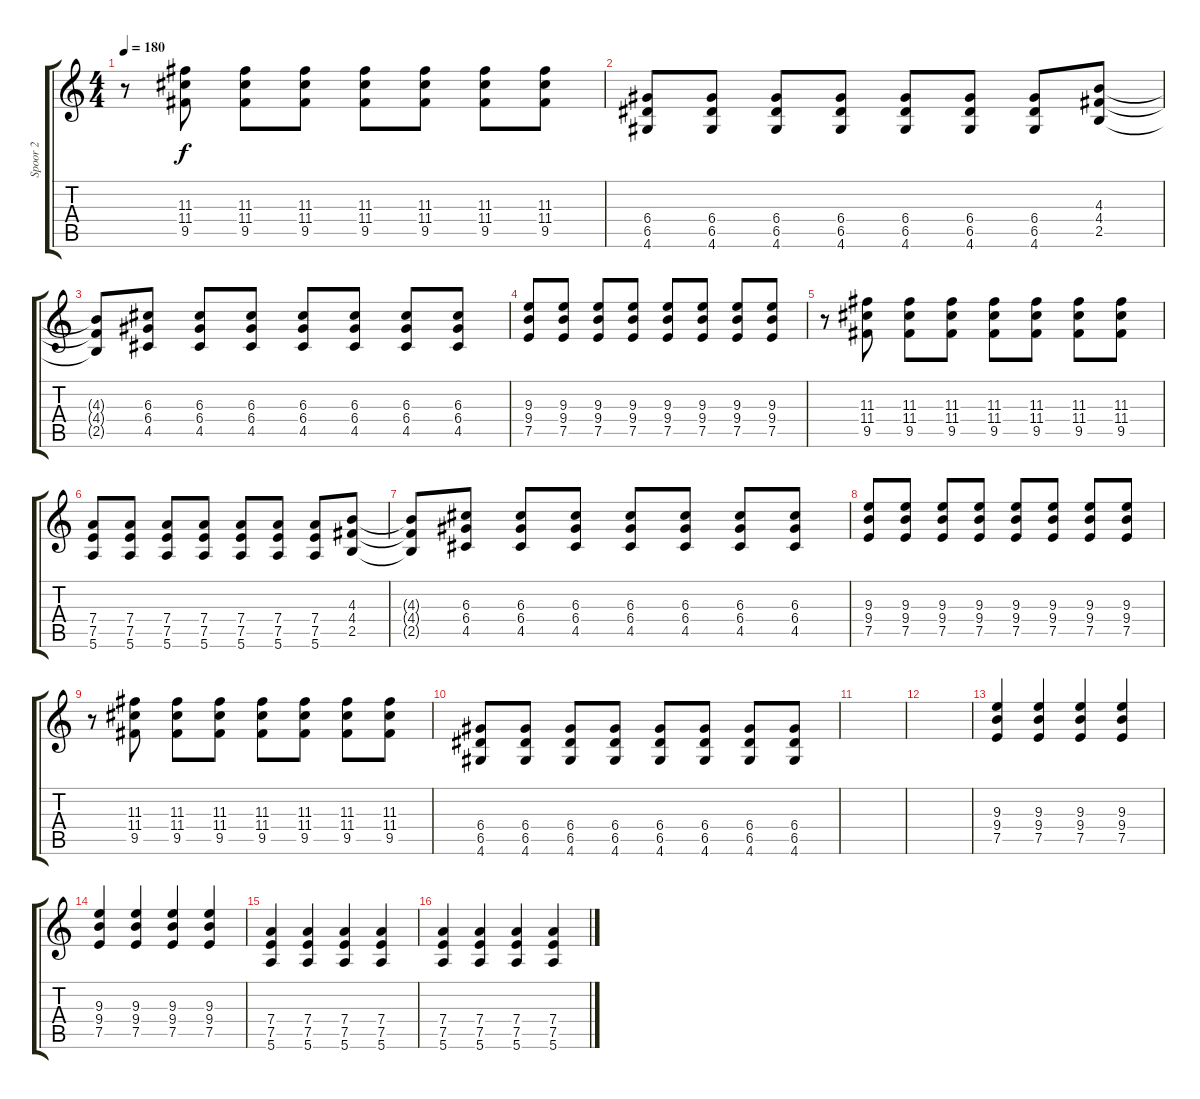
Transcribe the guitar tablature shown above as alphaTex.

\track ("Spoor 2" "Spoor 2") {instrument overdrivenguitar}
\staff {score tabs}
\tuning (E4 B3 G3 D3 A2 E2) {hide}
\ts (4 4)
\tempo 180
\clef g2
\ks c
r.8{dy f} (11.3 11.4 9.5).8 (11.3 11.4 9.5).8 (11.3 11.4 9.5).8 (11.3 11.4 9.5).8 (11.3 11.4 9.5).8 (11.3 11.4 9.5).8 (11.3 11.4 9.5).8 |
(6.4 6.5 4.6).8 (6.4 6.5 4.6).8 (6.4 6.5 4.6).8 (6.4 6.5 4.6).8 (6.4 6.5 4.6).8 (6.4 6.5 4.6).8 (6.4 6.5 4.6).8 (4.3 4.4 2.5).8 |
(4.3{t} 4.4{t} 2.5{t}).8 (6.3 6.4 4.5).8 (6.3 6.4 4.5).8 (6.3 6.4 4.5).8 (6.3 6.4 4.5).8 (6.3 6.4 4.5).8 (6.3 6.4 4.5).8 (6.3 6.4 4.5).8 |
(9.3 9.4 7.5).8 (9.3 9.4 7.5).8 (9.3 9.4 7.5).8 (9.3 9.4 7.5).8 (9.3 9.4 7.5).8 (9.3 9.4 7.5).8 (9.3 9.4 7.5).8 (9.3 9.4 7.5).8 |
r.8 (11.3 11.4 9.5).8 (11.3 11.4 9.5).8 (11.3 11.4 9.5).8 (11.3 11.4 9.5).8 (11.3 11.4 9.5).8 (11.3 11.4 9.5).8 (11.3 11.4 9.5).8 |
(7.4 7.5 5.6).8 (7.4 7.5 5.6).8 (7.4 7.5 5.6).8 (7.4 7.5 5.6).8 (7.4 7.5 5.6).8 (7.4 7.5 5.6).8 (7.4 7.5 5.6).8 (4.3 4.4 2.5).8 |
(4.3{t} 4.4{t} 2.5{t}).8 (6.3 6.4 4.5).8 (6.3 6.4 4.5).8 (6.3 6.4 4.5).8 (6.3 6.4 4.5).8 (6.3 6.4 4.5).8 (6.3 6.4 4.5).8 (6.3 6.4 4.5).8 |
(9.3 9.4 7.5).8 (9.3 9.4 7.5).8 (9.3 9.4 7.5).8 (9.3 9.4 7.5).8 (9.3 9.4 7.5).8 (9.3 9.4 7.5).8 (9.3 9.4 7.5).8 (9.3 9.4 7.5).8 |
r.8 (11.3 11.4 9.5).8 (11.3 11.4 9.5).8 (11.3 11.4 9.5).8 (11.3 11.4 9.5).8 (11.3 11.4 9.5).8 (11.3 11.4 9.5).8 (11.3 11.4 9.5).8 |
(6.4 6.5 4.6).8 (6.4 6.5 4.6).8 (6.4 6.5 4.6).8 (6.4 6.5 4.6).8 (6.4 6.5 4.6).8 (6.4 6.5 4.6).8 (6.4 6.5 4.6).8 (6.4 6.5 4.6).8 |
|
|
(9.3 9.4 7.5).4 (9.3 9.4 7.5).4 (9.3 9.4 7.5).4 (9.3 9.4 7.5).4 |
(9.3 9.4 7.5).4 (9.3 9.4 7.5).4 (9.3 9.4 7.5).4 (9.3 9.4 7.5).4 |
(7.4 7.5 5.6).4 (7.4 7.5 5.6).4 (7.4 7.5 5.6).4 (7.4 7.5 5.6).4 |
(7.4 7.5 5.6).4 (7.4 7.5 5.6).4 (7.4 7.5 5.6).4 (7.4 7.5 5.6).4
